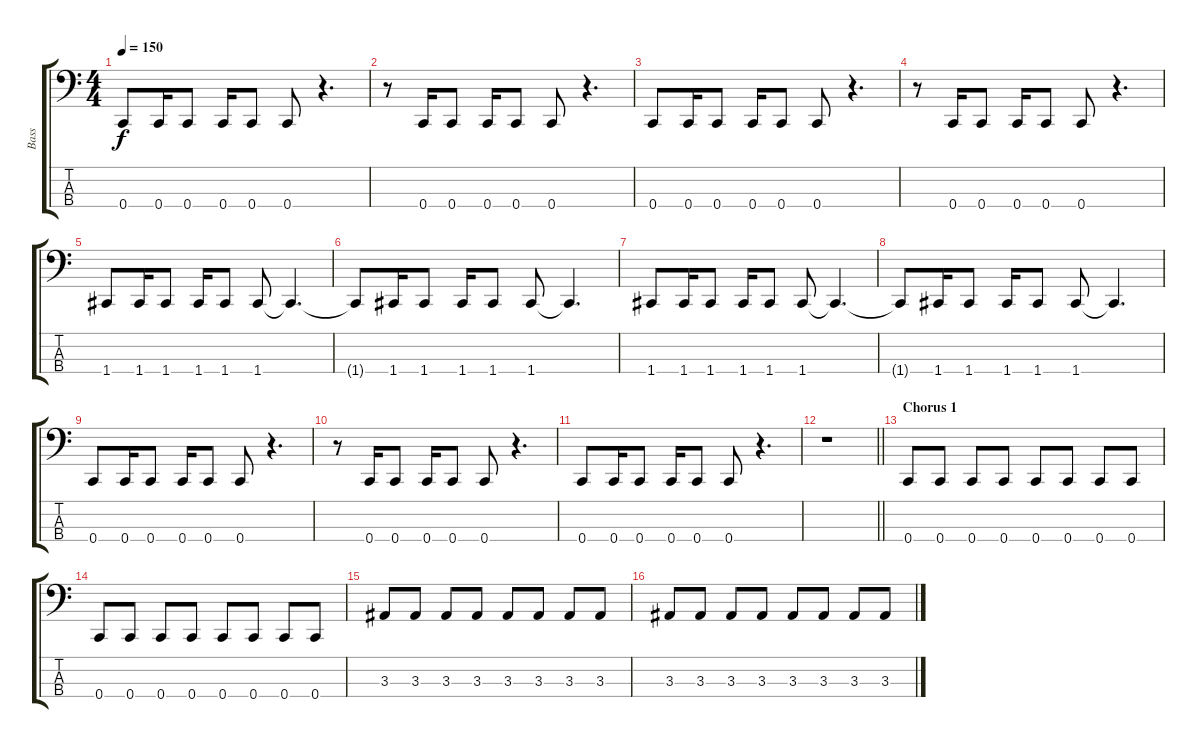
\track ("Bass" "Bass") {instrument electricbasspick}
\staff {score tabs}
\tuning (F2 C2 G1 C1) {hide}
\ts (4 4)
\tempo 150
\clef f4
\ks c
0.4.8{dy f} 0.4.16 0.4.8 0.4.16 0.4.8 0.4.8 r.4{d} |
r.8 0.4.16 0.4.8 0.4.16 0.4.8 0.4.8 r.4{d} |
0.4.8 0.4.16 0.4.8 0.4.16 0.4.8 0.4.8 r.4{d} |
r.8 0.4.16 0.4.8 0.4.16 0.4.8 0.4.8 r.4{d} |
1.4.8 1.4.16 1.4.8 1.4.16 1.4.8 1.4.8 1.4{t}.4{d} |
1.4{t}.8 1.4.16 1.4.8 1.4.16 1.4.8 1.4.8 1.4{t}.4{d} |
1.4.8 1.4.16 1.4.8 1.4.16 1.4.8 1.4.8 1.4{t}.4{d} |
1.4{t}.8 1.4.16 1.4.8 1.4.16 1.4.8 1.4.8 1.4{t}.4{d} |
0.4.8 0.4.16 0.4.8 0.4.16 0.4.8 0.4.8 r.4{d} |
r.8 0.4.16 0.4.8 0.4.16 0.4.8 0.4.8 r.4{d} |
0.4.8 0.4.16 0.4.8 0.4.16 0.4.8 0.4.8 r.4{d} |
\barLineRight lightlight
r.1 |
\section ("" "Chorus 1")
0.4.8 0.4.8 0.4.8 0.4.8 0.4.8 0.4.8 0.4.8 0.4.8 |
0.4.8 0.4.8 0.4.8 0.4.8 0.4.8 0.4.8 0.4.8 0.4.8 |
3.3.8 3.3.8 3.3.8 3.3.8 3.3.8 3.3.8 3.3.8 3.3.8 |
3.3.8 3.3.8 3.3.8 3.3.8 3.3.8 3.3.8 3.3.8 3.3.8
